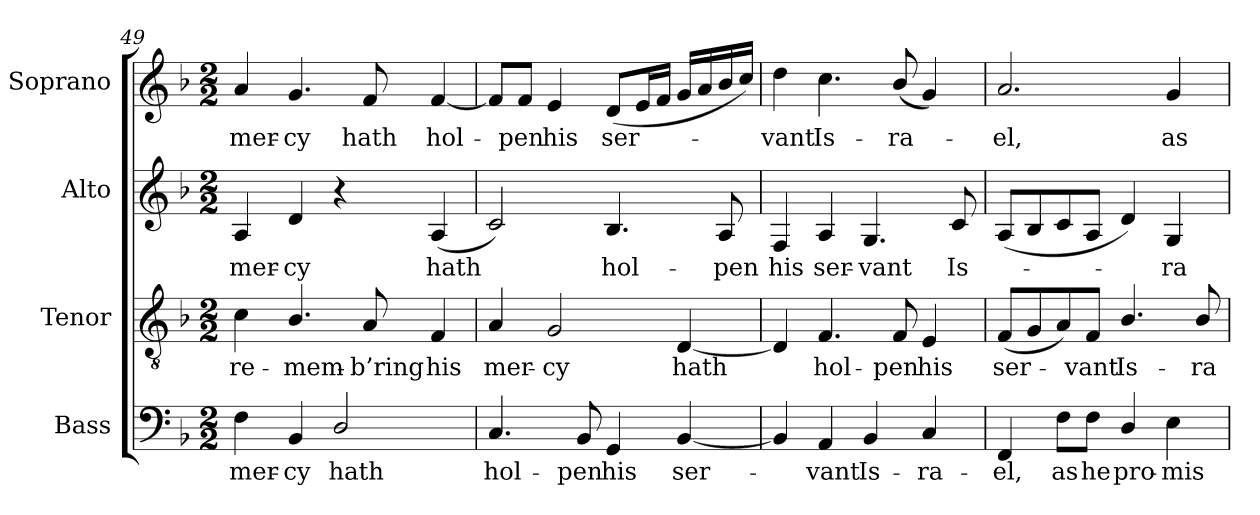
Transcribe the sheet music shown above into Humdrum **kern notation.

**kern	**text	**kern	**text	**kern	**text	**kern	**text
*part4	*part4	*part3	*part3	*part2	*part2	*part1	*part1
*staff4	*staff4	*staff3	*staff3	*staff2	*staff2	*staff1	*staff1
*I"Bass	*	*I"Tenor	*	*I"Alto	*	*I"Soprano	*
*I'B.	*	*I'T.	*	*I'A.	*	*I'S.	*
!!LO:LB:g=z
*clefF4	*	*clefGv2	*	*clefG2	*	*clefG2	*
*	*	*ITrd7c12	*	*	*	*	*
*k[b-]	*	*k[b-]	*	*k[b-]	*	*k[b-]	*
*F:	*	*F:	*	*F:	*	*F:	*
*M2/2	*	*M2/2	*	*M2/2	*	*M2/2	*
=49	=49	=49	=49	=49	=49	=49	=49
!	!LO:LY:b:color=#000000	!	!	!	!	!	!
!	!	!	!LO:LY:b:color=#000000	!	!	!	!
!	!	!	!	!	!LO:LY:b:color=#000000	!	!
!	!	!	!	!	!	!	!LO:LY:b:color=#000000
4Fi\	mer-	4Ci\	re-	4Ai/	mer-	4ai/	mer-
!	!LO:LY:b:color=#000000	!	!	!	!	!	!
!	!	!	!LO:LY:b:color=#000000	!	!	!	!
!	!	!	!	!	!LO:LY:b:color=#000000	!	!
!	!	!	!	!	!	!	!LO:LY:b:color=#000000
4BB-i/	-cy	4.BB-i/	mem-	4di/	-cy	4.gi/	-cy
!	!LO:LY:b:color=#000000	!	!	!	!	!	!
2Di/	hath	.	.	4r	.	.	.
!	!	!	!LO:LY:b:color=#000000	!	!	!	!
!	!	!	!	!	!	!	!LO:LY:b:color=#000000
.	.	8AAi/	b’ring	.	.	8fi/	hath
!	!	!	!LO:LY:b:color=#000000	!	!	!	!
!	!	!	!	!	!LO:LY:b:color=#000000	!	!
!	!	!	!	!	!	!	!LO:LY:b:color=#000000
.	.	4FFi/	his	(4Ai/	hath	[4fi/	hol-
=50	=50	=50	=50	=50	=50	=50	=50
!	!LO:LY:b:color=#000000	!	!	!	!	!	!
!	!	!	!LO:LY:b:color=#000000	!	!	!	!
4.Ci/	hol-	4AAi/	mer-	2ci/)	.	8fi/L]	.
!	!	!	!	!	!	!	!LO:LY:b:color=#000000
.	.	.	.	.	.	8fi/J	-pen
!	!	!	!LO:LY:b:color=#000000	!	!	!	!
!	!	!	!	!	!	!	!LO:LY:b:color=#000000
.	.	2GGi/	-cy	.	.	4ei/	his
!	!LO:LY:b:color=#000000	!	!	!	!	!	!
8BB-i/	-pen	.	.	.	.	.	.
!	!LO:LY:b:color=#000000	!	!	!	!	!	!
!	!	!	!	!	!LO:LY:b:color=#000000	!	!
!	!	!	!	!	!	!	!LO:LY:b:color=#000000
4GGi/	his	.	.	4.B-i/	hol-	(8di/L	ser-
.	.	.	.	.	.	16ei/L	.
.	.	.	.	.	.	16fi/JJ	.
!	!LO:LY:b:color=#000000	!	!	!	!	!	!
!	!	!	!LO:LY:b:color=#000000	!	!	!	!
[4BB-i/	ser-	[4DDi/	hath	.	.	16gi/LL	.
.	.	.	.	.	.	16ai/	.
!	!	!	!	!	!LO:LY:b:color=#000000	!	!
.	.	.	.	8Ai/	-pen	16b-i/	.
.	.	.	.	.	.	16cci/JJ)	.
=51	=51	=51	=51	=51	=51	=51	=51
!	!	!	!	!	!LO:LY:b:color=#000000	!	!
!	!	!	!	!	!	!	!LO:LY:b:color=#000000
4BB-i/]	.	4DDi/]	.	4Fi/	his	4ddi\	-vant
!	!LO:LY:b:color=#000000	!	!	!	!	!	!
!	!	!	!LO:LY:b:color=#000000	!	!	!	!
!	!	!	!	!	!LO:LY:b:color=#000000	!	!
!	!	!	!	!	!	!	!LO:LY:b:color=#000000
4AAi/	-vant	4.FFi/	hol-	4Ai/	ser-	4.cci\	Is-
!	!LO:LY:b:color=#000000	!	!	!	!	!	!
!	!	!	!	!	!LO:LY:b:color=#000000	!	!
4BB-i/	Is-	.	.	4.Gi/	-vant	.	.
!	!	!	!LO:LY:b:color=#000000	!	!	!	!
!	!	!	!	!	!	!	!LO:LY:b:color=#000000
.	.	8FFi/	-pen	.	.	(8b-i/	-ra-
!	!LO:LY:b:color=#000000	!	!	!	!	!	!
!	!	!	!LO:LY:b:color=#000000	!	!	!	!
4Ci/	-ra-	4EEi/	his	.	.	4gi/)	.
!	!	!	!	!	!LO:LY:b:color=#000000	!	!
.	.	.	.	8ci/	Is-	.	.
=52	=52	=52	=52	=52	=52	=52	=52
!	!LO:LY:b:color=#000000	!	!	!	!	!	!
!	!	!	!LO:LY:b:color=#000000	!	!	!	!
!	!	!	!	!	!	!	!LO:LY:b:color=#000000
4FFi/	-el,	(8FFi/L	ser-	(8Ai/L	.	2.ai/	-el,
.	.	8GGi/	.	8B-i/	.	.	.
!	!LO:LY:b:color=#000000	!	!	!	!	!	!
8Fi\L	as	8AAi/)	.	8ci/	.	.	.
!	!LO:LY:b:color=#000000	!	!	!	!	!	!
!	!	!	!LO:LY:b:color=#000000	!	!	!	!
8Fi\J	he	8FFi/J	-vant	8Ai/J	.	.	.
!	!LO:LY:b:color=#000000	!	!	!	!	!	!
!	!	!	!LO:LY:b:color=#000000	!	!	!	!
4Di/	pro-	4.BB-i/	Is-	4di/)	.	.	.
!	!LO:LY:b:color=#000000	!	!	!	!	!	!
!	!	!	!	!	!LO:LY:b:color=#000000	!	!
!	!	!	!	!	!	!	!LO:LY:b:color=#000000
4Ei\	-mis-	.	.	4Gi/	-ra-	4gi/	as
!	!	!	!LO:LY:b:color=#000000	!	!	!	!
.	.	8BB-i/	-ra-	.	.	.	.
=	=	=	=	=	=	=	=
*-	*-	*-	*-	*-	*-	*-	*-
